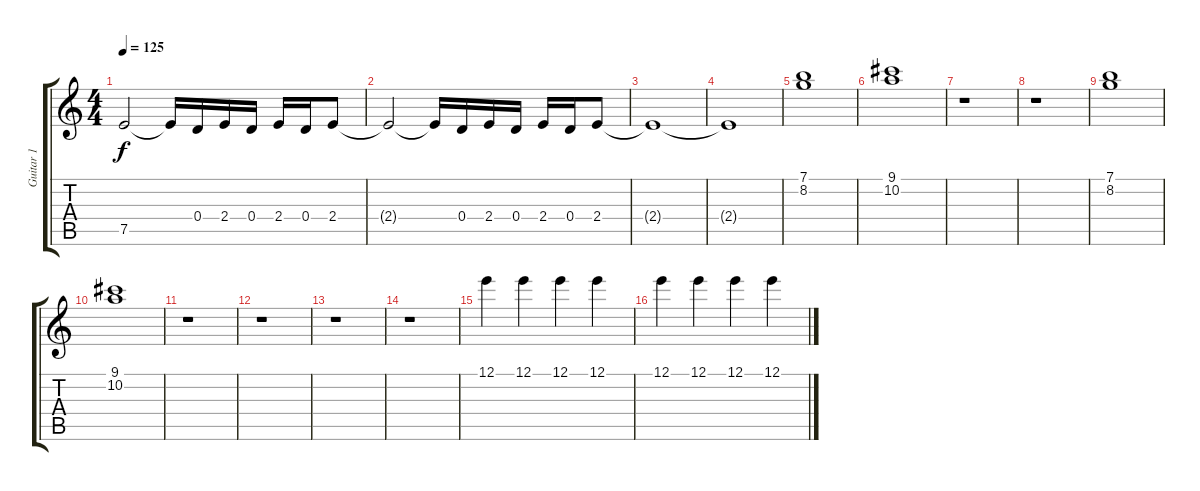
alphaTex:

\track ("Guitar 1" "Guitar 1") {instrument overdrivenguitar}
\staff {score tabs}
\tuning (E4 B3 G3 D3 A2 E2) {hide}
\ts (4 4)
\tempo 125
\clef g2
\ks c
7.5.2{dy f} 7.5{t}.16 0.4.16 2.4.16 0.4.16 2.4.16 0.4.16 2.4.8 |
2.4{t}.2 2.4{t}.16 0.4.16 2.4.16 0.4.16 2.4.16 0.4.16 2.4.8 |
2.4{t}.1 |
2.4{t}.1 |
(7.1 8.2).1 |
(9.1 10.2).1 |
r.1 |
r.1 |
(7.1 8.2).1 |
(9.1 10.2).1 |
r.1 |
r.1 |
r.1 |
r.1 |
12.1.4 12.1.4 12.1.4 12.1.4 |
12.1.4 12.1.4 12.1.4 12.1.4
